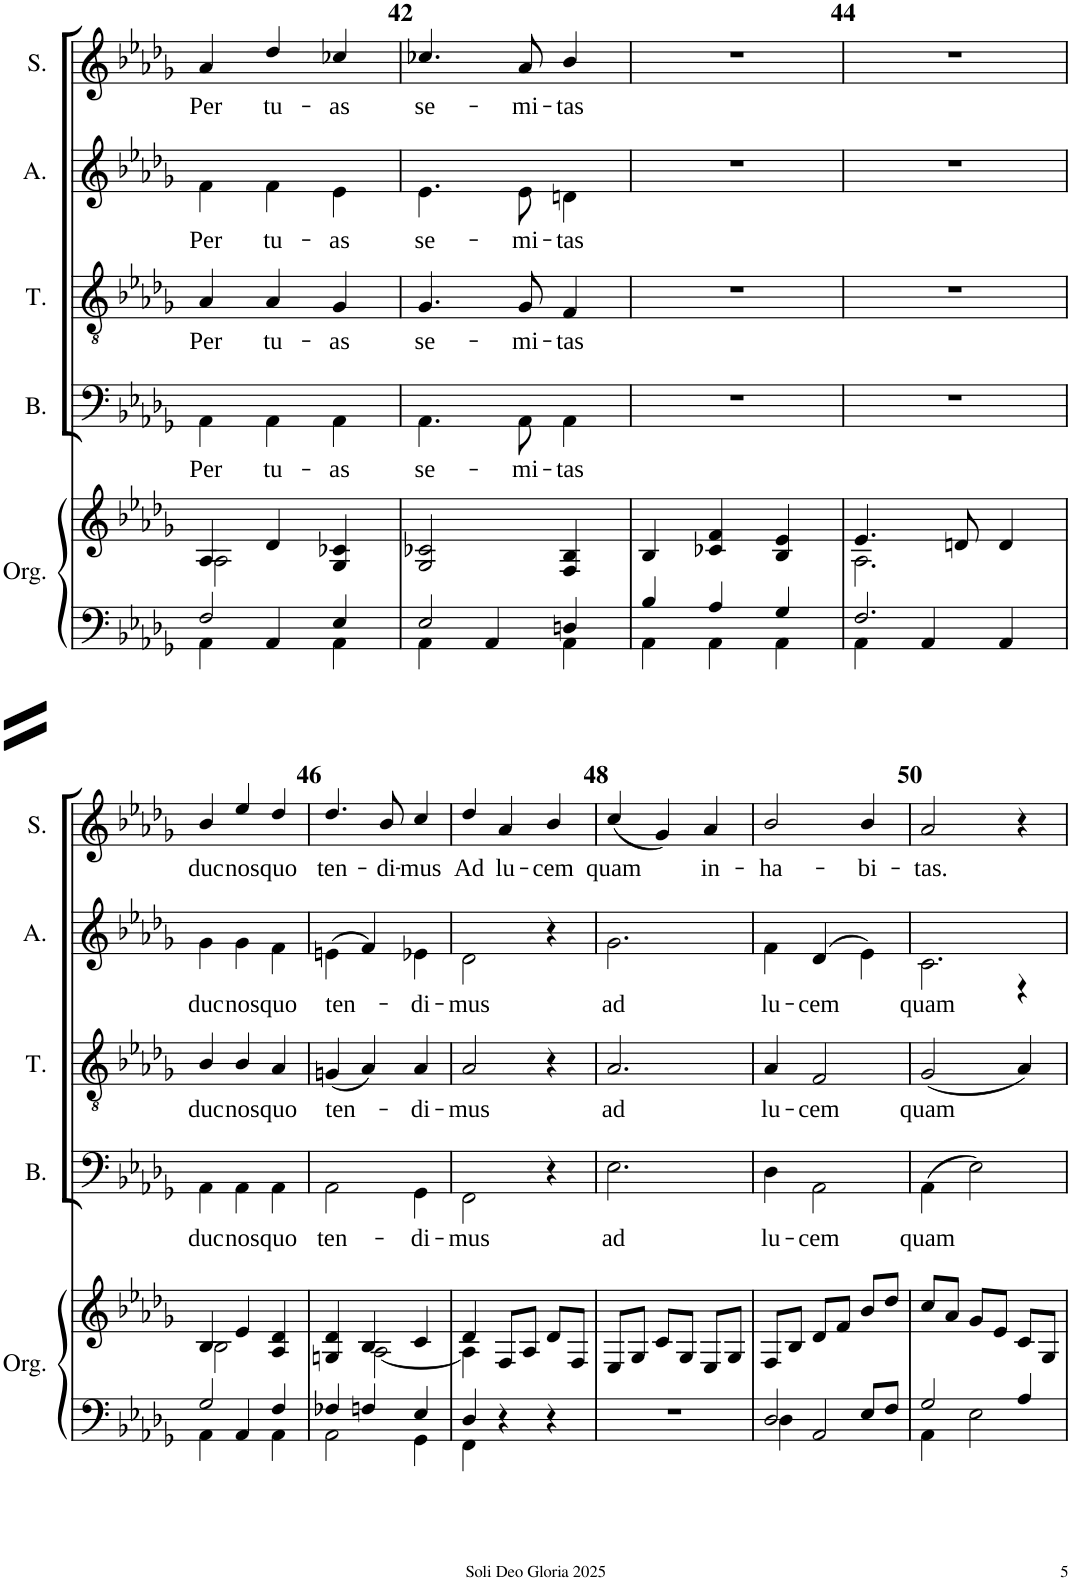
**kern	**kern	**kern	**text	**kern	**text	**kern	**text	**kern	**text
*part5	*part5	*part4	*part4	*part3	*part3	*part2	*part2	*part1	*part1
*staff6	*staff5	*staff4	*staff4	*staff3	*staff3	*staff2	*staff2	*staff1	*staff1
*I"Org	*	*I"Basse	*	*I"Ténor	*	*I"Alto	*	*I"Soprano	*
*I'Org.	*	*I'B.	*	*I'T.	*	*I'A.	*	*I'S.	*
!!LO:PB:g=z
*clefF4	*clefG2	*clefF4	*	*clefGv2	*	*clefG2	*	*clefG2	*
*k[b-e-a-d-g-]	*k[b-e-a-d-g-]	*k[b-e-a-d-g-]	*	*k[b-e-a-d-g-]	*	*k[b-e-a-d-g-]	*	*k[b-e-a-d-g-]	*
*D-:	*D-:	*D-:	*	*D-:	*	*D-:	*	*D-:	*
*M3/4	*M3/4	*M3/4	*	*M3/4	*	*M3/4	*	*M3/4	*
=41	=41	=41	=41	=41	=41	=41	=41	=41	=41
*^	*^	*	*	*	*	*	*	*	*
!	!	!	!	!	!LO:LY:b	!	!LO:LY:b	!	!LO:LY:b	!	!LO:LY:b
2F/	4AA-\	4A-/	2A-\	4AA-\	Per	4A-/	Per	4f\	Per	4a-/	Per
!	!	!	!	!	!LO:LY:b	!	!LO:LY:b	!	!LO:LY:b	!	!LO:LY:b
.	4AA-/	4d-/	.	4AA-\	tu-	4A-/	tu-	4f\	tu-	4dd-/	tu-
!	!	!	!	!	!LO:LY:b	!	!LO:LY:b	!	!LO:LY:b	!	!LO:LY:b
4E-/	4AA-\	4G-/ 4c-X/	4ryy	4AA-\	-as	4G-/	-as	4e-\	-as	4cc-X/	-as
=42	=42	=42	=42	=42	=42	=42	=42	=42	=42	=42	=42
!	!	!	!	!	!LO:LY:b	!	!LO:LY:b	!	!LO:LY:b	!	!LO:LY:b
*	*	*v	*v	*	*	*	*	*	*	*	*
2E-/	4AA-\	2G-/ 2c-X/	4.AA-\	se-	4.G-/	se-	4.e-\	se-	4.cc-X/	se-
.	4AA-/	.	.	.	.	.	.	.	.	.
!	!	!	!	!LO:LY:b	!	!LO:LY:b	!	!LO:LY:b	!	!LO:LY:b
.	.	.	8AA-\	-mi-	8G-/	-mi-	8e-\	-mi-	8a-/	-mi-
!	!	!	!	!LO:LY:b	!	!LO:LY:b	!	!LO:LY:b	!	!LO:LY:b
4Dn/	4AA-\	4F/ 4B-/	4AA-\	-tas	4F/	-tas	4dn\	-tas	4b-/	-tas
=43	=43	=43	=43	=43	=43	=43	=43	=43	=43	=43
4B-/	4AA-\	4B-/	2.r	.	2.r	.	2.r	.	2.r	.
4A-/	4AA-\	4c-X/ 4f/	.	.	.	.	.	.	.	.
4G-/	4AA-\	4B-/ 4e-/	.	.	.	.	.	.	.	.
=44	=44	=44	=44	=44	=44	=44	=44	=44	=44	=44
*	*	*^	*	*	*	*	*	*	*	*
2.F/	4AA-\	4.e-/	2.A-\	2.r	.	2.r	.	2.r	.	2.r	.
.	4AA-/	.	.	.	.	.	.	.	.	.	.
.	.	8dn/	.	.	.	.	.	.	.	.	.
.	4AA-/	4d/	.	.	.	.	.	.	.	.	.
!!LO:LB:g=z
=45	=45	=45	=45	=45	=45	=45	=45	=45	=45	=45	=45
!	!	!	!	!	!LO:LY:b	!	!LO:LY:b	!	!LO:LY:b	!	!LO:LY:b
2G-/	4AA-\	4B-/	2B-\	4AA-\	duc	4B-/	duc	4g-\	duc	4b-/	duc
!	!	!	!	!	!LO:LY:b	!	!LO:LY:b	!	!LO:LY:b	!	!LO:LY:b
.	4AA-/	4e-/	.	4AA-\	nos	4B-/	nos	4g-\	nos	4ee-/	nos
!	!	!	!	!	!LO:LY:b	!	!LO:LY:b	!	!LO:LY:b	!	!LO:LY:b
4F/	4AA-\	4A-/ 4d-/	4ryy	4AA-\	quo	4A-/	quo	4f\	quo	4dd-/	quo
=46	=46	=46	=46	=46	=46	=46	=46	=46	=46	=46	=46
!	!	!	!	!	!LO:LY:b	!	!LO:LY:b	!	!LO:LY:b	!	!LO:LY:b
4F-X/	2AA-\	4Gn/ 4d-/	4ryy	2AA-\	ten-	(4Gn/	ten-	(4en\	ten-	4.dd-/	ten-
4Fn/	.	4B-/	[2A-\	.	.	4A-/)	.	4f/)	.	.	.
!	!	!	!	!	!	!	!	!	!	!	!LO:LY:b
.	.	.	.	.	.	.	.	.	.	8b-/	-di-
!	!	!	!	!	!LO:LY:b	!	!LO:LY:b	!	!LO:LY:b	!	!LO:LY:b
4E-/	4GG-\	4c/	.	4GG-\	-di-	4A-/	-di-	4e-X\	-di-	4cc/	-mus
=47	=47	=47	=47	=47	=47	=47	=47	=47	=47	=47	=47
!	!	!	!	!	!LO:LY:b	!	!LO:LY:b	!	!LO:LY:b	!	!LO:LY:b
4D-/	4FF\	4d-/	4A-\]	2FF\	-mus	2A-/	-mus	2d-\	-mus	4dd-/	Ad
!	!	!	!	!	!	!	!	!	!	!	!LO:LY:b
4r	2ryy	8F/L	2ryy	.	.	.	.	.	.	4a-/	lu-
.	.	8A-/J	.	.	.	.	.	.	.	.	.
!	!	!	!	!	!	!	!	!	!	!	!LO:LY:b
4r	.	8d-/L	.	4r	.	4r	.	4r	.	4b-/	-cem
.	.	8F/J	.	.	.	.	.	.	.	.	.
*v	*v	*	*	*	*	*	*	*	*	*	*
*	*v	*v	*	*	*	*	*	*	*	*
=48	=48	=48	=48	=48	=48	=48	=48	=48	=48
!	!	!	!LO:LY:b	!	!LO:LY:b	!	!LO:LY:b	!	!LO:LY:b
2.r	8E-/L	2.E-\	ad	2.A-/	ad	2.g-\	ad	(4cc/	quam
.	8G-/J	.	.	.	.	.	.	.	.
.	8c/L	.	.	.	.	.	.	4g-/)	.
.	8G-/J	.	.	.	.	.	.	.	.
!	!	!	!	!	!	!	!	!	!LO:LY:b
.	8E-/L	.	.	.	.	.	.	4a-/	in-
.	8G-/J	.	.	.	.	.	.	.	.
=49	=49	=49	=49	=49	=49	=49	=49	=49	=49
*^	*	*	*	*	*	*	*	*	*
!	!	!	!	!LO:LY:b	!	!LO:LY:b	!	!LO:LY:b	!	!LO:LY:b
2D-/	4D-\	8F/L	4D-\	lu-	4A-/	lu-	4f\	lu-	2b-/	-ha-
.	.	8B-/J	.	.	.	.	.	.	.	.
!	!	!	!	!LO:LY:b	!	!LO:LY:b	!	!LO:LY:b	!	!
.	2AA-/	8d-/L	2AA-\	-cem	2F/	-cem	(4d-/	-cem	.	.
.	.	8f/J	.	.	.	.	.	.	.	.
!	!	!	!	!	!	!	!	!	!	!LO:LY:b
8E-/L	.	8b-/L	.	.	.	.	4e-\)	.	4b-/	-bi-
8F/J	.	8dd-/J	.	.	.	.	.	.	.	.
=50	=50	=50	=50	=50	=50	=50	=50	=50	=50	=50
!	!	!	!	!LO:LY:b	!	!LO:LY:b	!	!LO:LY:b	!	!LO:LY:b
*	*	*	*	*	*	*	*^	*	*	*
2G-/	4AA-\	8cc/L	(4AA-\	quam	(2G-/	quam	2.c\	2ryy	quam	2a-/	-tas.
.	.	8a-/J	.	.	.	.	.	.	.	.	.
.	2E-\	8g-/L	2E-\)	.	.	.	.	.	.	.	.
.	.	8e-/J	.	.	.	.	.	.	.	.	.
4A-/	.	8c/L	.	.	4A-/)	.	.	4r	.	4r	.
.	.	8G-/J	.	.	.	.	.	.	.	.	.
*v	*v	*	*	*	*	*	*v	*v	*	*	*
=	=	=	=	=	=	=	=	=	=
*-	*-	*-	*-	*-	*-	*-	*-	*-	*-
